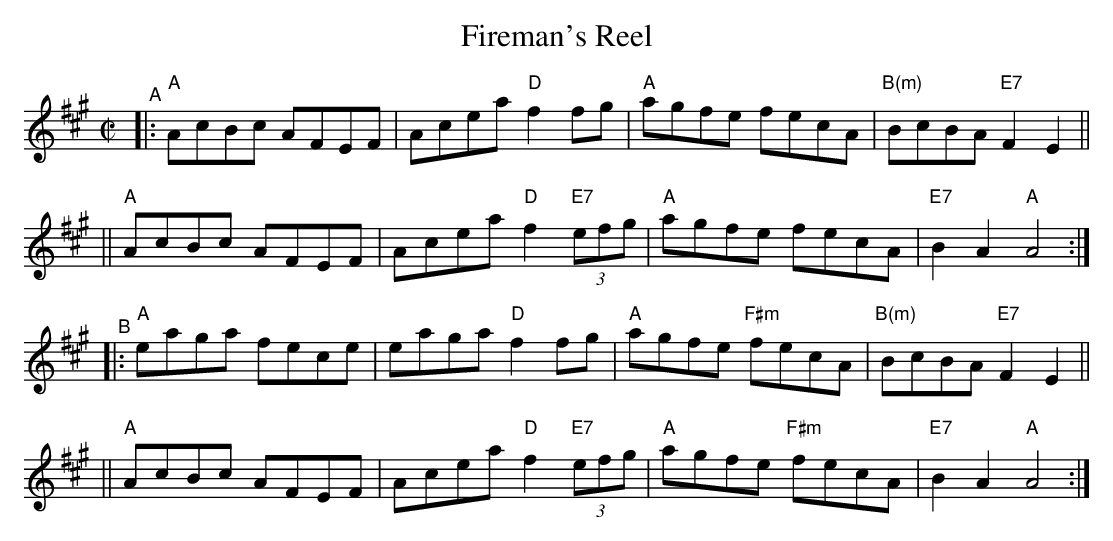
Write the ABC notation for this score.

X:1
T: Fireman's Reel
M: C|
L: 1/8
K: A
"^A"\
|: "A"AcBc AFEF | Acea "D"f2fg | "A"agfe fecA | "B(m)"BcBA "E7"F2E2 ||
|| "A"AcBc AFEF | Acea "D"f2"E7"(3efg | "A"agfe fecA | "E7"B2A2 "A"A4 :|
"^B"\
|: "A"eaga fece | eaga "D"f2fg | "A"agfe "F#m"fecA | "B(m)"BcBA "E7"F2E2 ||
|| "A"AcBc AFEF | Acea "D"f2"E7"(3efg | "A"agfe "F#m"fecA | "E7"B2A2 "A"A4 :|
